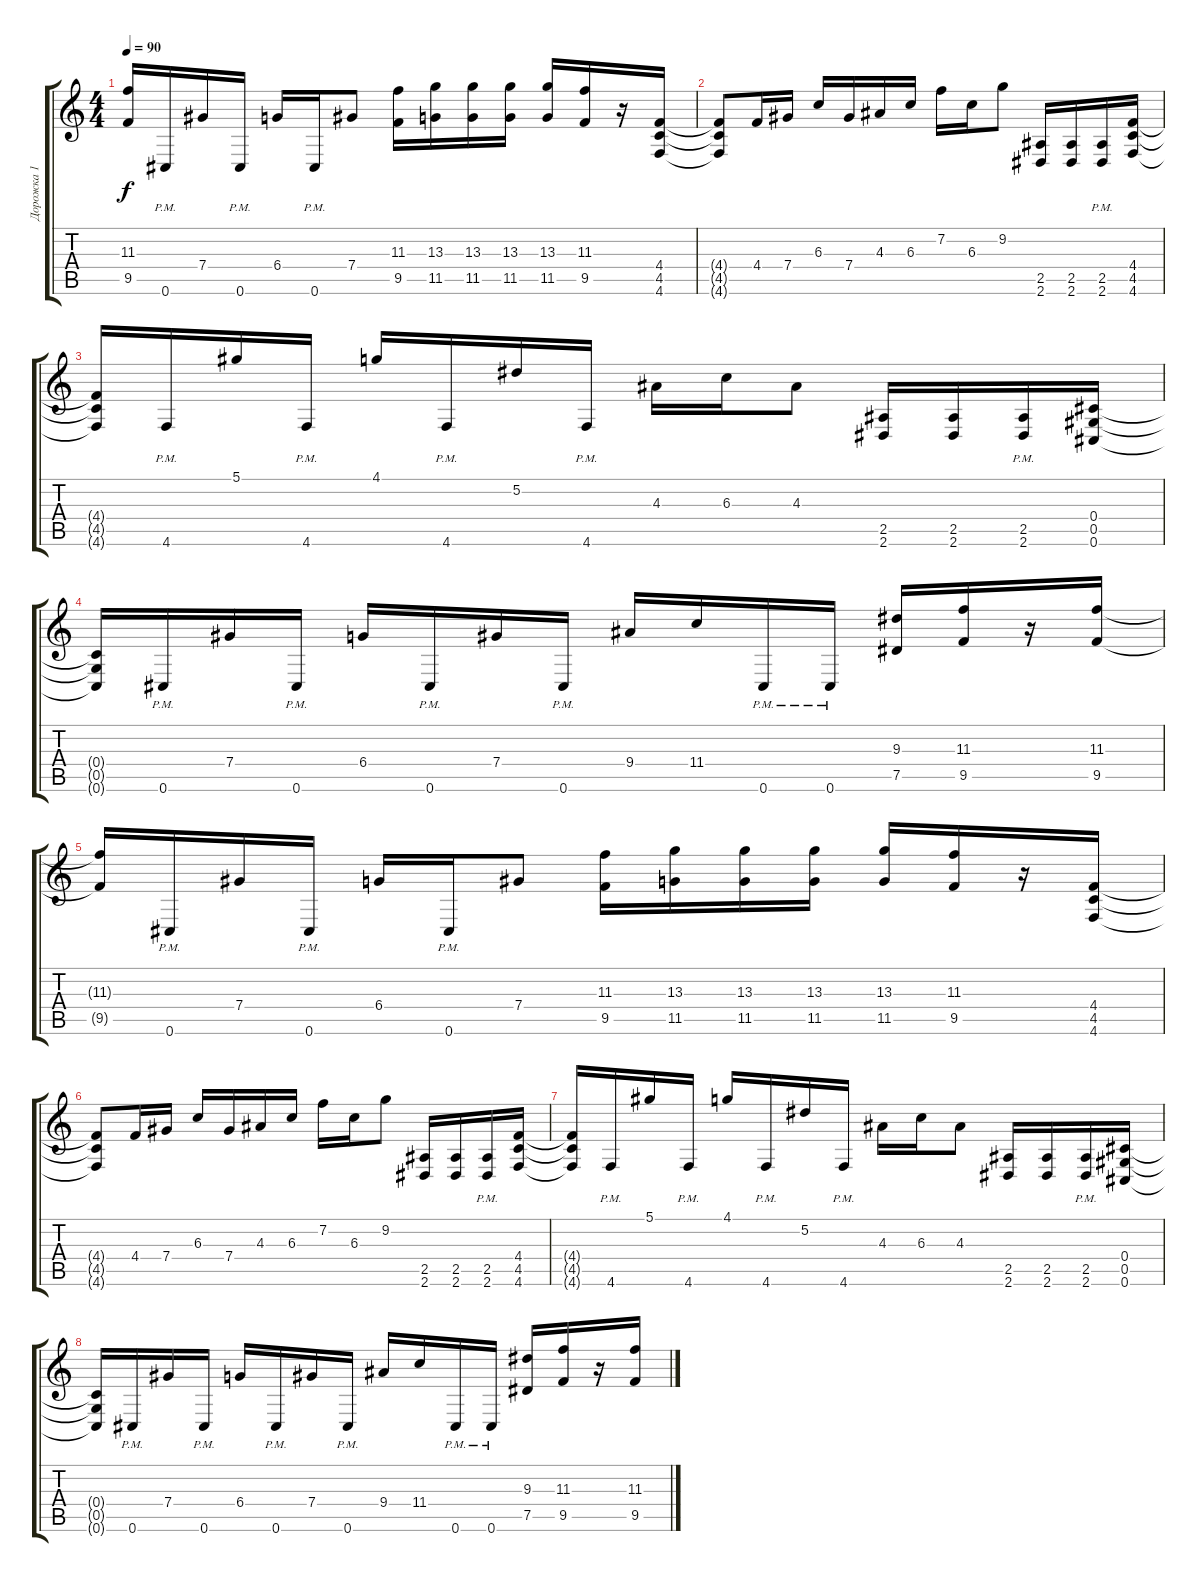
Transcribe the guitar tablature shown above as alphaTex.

\track ("Дорожка 1" "Дорожка 1") {instrument overdrivenguitar}
\staff {score tabs}
\tuning (Eb4 Bb3 Gb3 Db3 Ab2 Db2) {hide}
\ts (4 4)
\tempo 90
\clef g2
\ks c
(11.3{t} 9.5{t}).16{dy f} 0.6{pm}.16 7.4.16 0.6{pm}.16 6.4.16 0.6{pm}.16 7.4.8 (11.3 9.5).16 (13.3 11.5).16 (13.3 11.5).16 (13.3 11.5).16 (13.3 11.5).16 (11.3 9.5).16 r.16 (4.4 4.5 4.6).16 |
(4.4{t} 4.5{t} 4.6{t}).8 4.4.16 7.4.16 6.3.16 7.4.16 4.3.16 6.3.16 7.2.16 6.3.16 9.2.8 (2.5 2.6).16 (2.5 2.6).16 (2.5{pm} 2.6{pm}).16 (4.4 4.5 4.6).16 |
(4.4{t} 4.5{t} 4.6{t}).16 4.6{pm}.16 5.1.16 4.6{pm}.16 4.1.16 4.6{pm}.16 5.2.16 4.6{pm}.16 4.3.16 6.3.16 4.3.8 (2.5 2.6).16 (2.5 2.6).16 (2.5{pm} 2.6{pm}).16 (0.4 0.5 0.6).16 |
(0.4{t} 0.5{t} 0.6{t}).16 0.6{pm}.16 7.4.16 0.6{pm}.16 6.4.16 0.6{pm}.16 7.4.16 0.6{pm}.16 9.4.16 11.4.16 0.6{pm}.16 0.6{pm}.16 (9.3 7.5).16 (11.3 9.5).16 r.16 (11.3 9.5).16 |
(11.3{t} 9.5{t}).16 0.6{pm}.16 7.4.16 0.6{pm}.16 6.4.16 0.6{pm}.16 7.4.8 (11.3 9.5).16 (13.3 11.5).16 (13.3 11.5).16 (13.3 11.5).16 (13.3 11.5).16 (11.3 9.5).16 r.16 (4.4 4.5 4.6).16 |
(4.4{t} 4.5{t} 4.6{t}).8 4.4.16 7.4.16 6.3.16 7.4.16 4.3.16 6.3.16 7.2.16 6.3.16 9.2.8 (2.5 2.6).16 (2.5 2.6).16 (2.5{pm} 2.6{pm}).16 (4.4 4.5 4.6).16 |
(4.4{t} 4.5{t} 4.6{t}).16 4.6{pm}.16 5.1.16 4.6{pm}.16 4.1.16 4.6{pm}.16 5.2.16 4.6{pm}.16 4.3.16 6.3.16 4.3.8 (2.5 2.6).16 (2.5 2.6).16 (2.5{pm} 2.6{pm}).16 (0.4 0.5 0.6).16 |
(0.4{t} 0.5{t} 0.6{t}).16 0.6{pm}.16 7.4.16 0.6{pm}.16 6.4.16 0.6{pm}.16 7.4.16 0.6{pm}.16 9.4.16 11.4.16 0.6{pm}.16 0.6{pm}.16 (9.3 7.5).16 (11.3 9.5).16 r.16 (11.3 9.5).16
